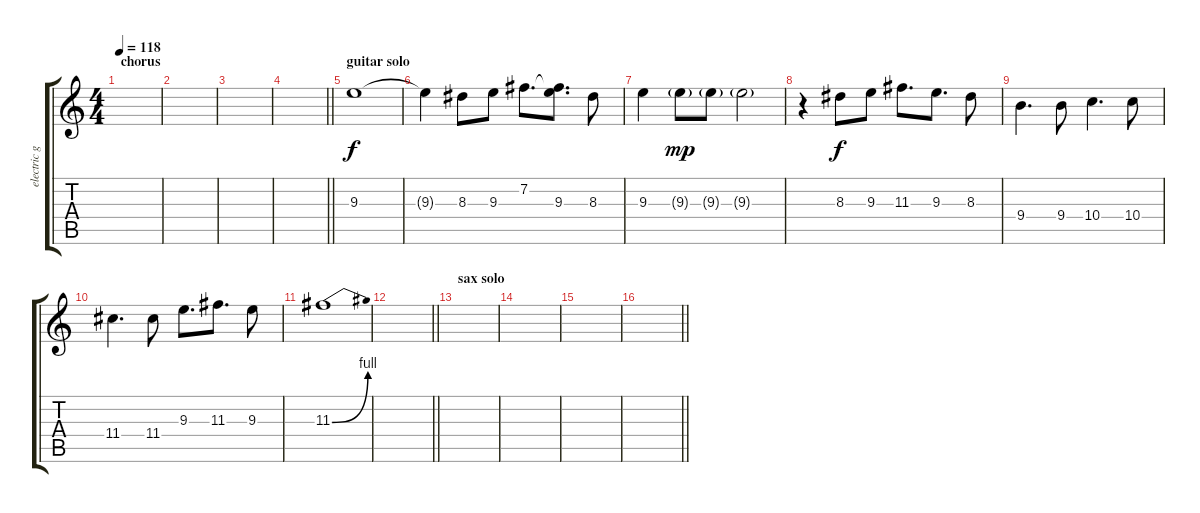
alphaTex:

\track ("electric guitar overdub" "electric g") {instrument electricguitarclean}
\staff {score tabs}
\tuning (E4 B3 G3 D3 A2 E2) {hide}
\ts (4 4)
\section ("" "chorus ")
\tempo 118
\clef g2
\ks c
|
|
|
\barLineRight lightlight
|
\section ("" "guitar solo")
9.3.1 |
9.3{t}.4 8.3.8 9.3.8 7.2.8{d} (7.2{t} 9.3).8{d} 8.3.8 |
9.3.4 9.3{g}.8{dy mp} 9.3{g}.8 9.3{g}.2 |
r.4 8.3.8{dy f} 9.3.8 11.3.8{d} 9.3.8{d} 8.3.8 |
9.4.4{d} 9.4.8 10.4.4{d} 10.4.8 |
11.4.4{d} 11.4.8 9.3.8{d} 11.3.8{d} 9.3.8 |
11.3{be (bend 0 0 60 4)}.1 |
\barLineRight lightlight
|
\section ("" "sax solo")
|
|
|
\barLineRight lightlight
